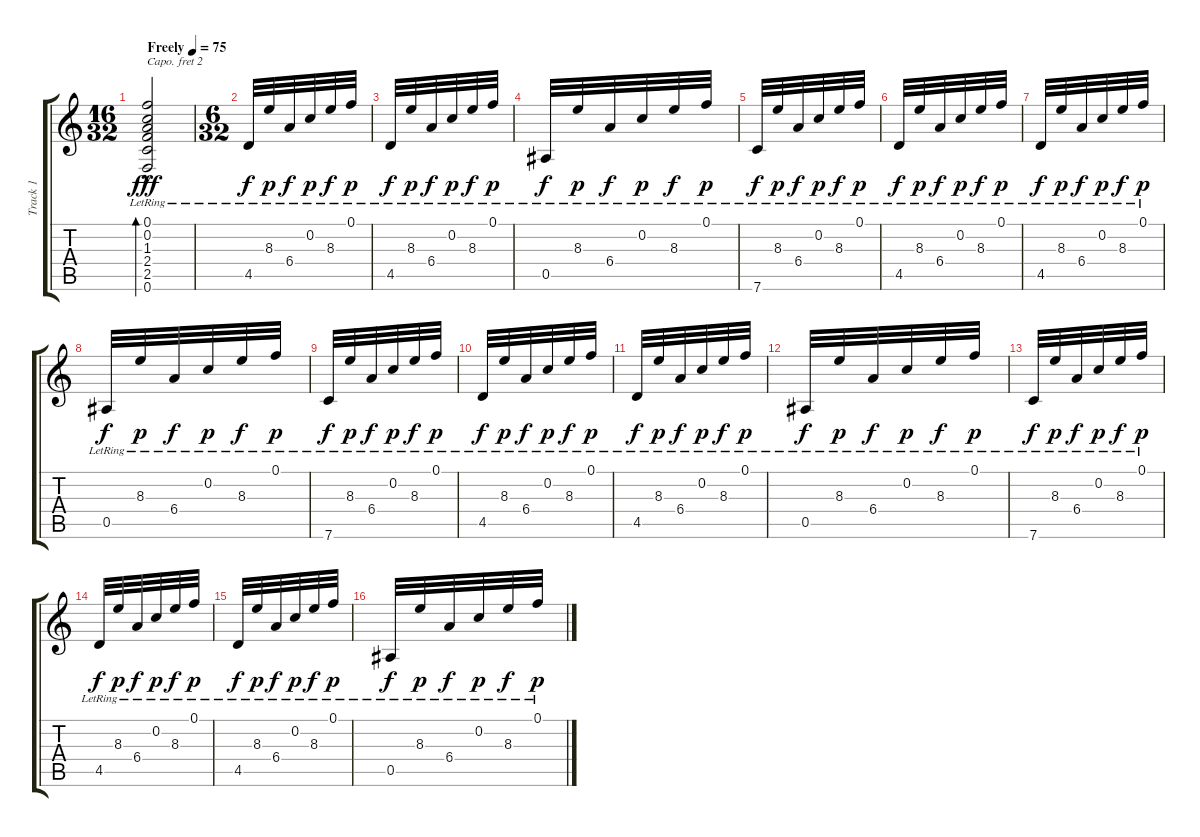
\track ("Track 1" "Track 1") {instrument acousticguitarsteel bank 22}
\staff {score tabs}
\capo 2
\tuning (Eb4 Bb3 Gb3 Db3 Ab2 Eb2) {hide}
\ts (16 32)
\tempo (75 "Freely")
\clef g2
\ks c
(0.1{lr} 0.2{lr} 1.3{hac lr} 2.4{lr} 2.5{lr} 0.6{lr}).2{bd 120 dy fff instrument acousticguitarsteel} |
\ts (6 32)
4.5{lr}.32{dy f} 8.3{lr}.32{dy p} 6.4{lr}.32{dy f} 0.2{lr}.32{dy p} 8.3{lr}.32{dy f} 0.1{lr}.32{dy p} |
4.5{lr}.32{dy f} 8.3{lr}.32{dy p} 6.4{lr}.32{dy f} 0.2{lr}.32{dy p} 8.3{lr}.32{dy f} 0.1{lr}.32{dy p} |
0.5{lr}.32{dy f} 8.3{lr}.32{dy p} 6.4{lr}.32{dy f} 0.2{lr}.32{dy p} 8.3{lr}.32{dy f} 0.1{lr}.32{dy p} |
7.6{lr}.32{dy f} 8.3{lr}.32{dy p} 6.4{lr}.32{dy f} 0.2{lr}.32{dy p} 8.3{lr}.32{dy f} 0.1{lr}.32{dy p} |
4.5{lr}.32{dy f} 8.3{lr}.32{dy p} 6.4{lr}.32{dy f} 0.2{lr}.32{dy p} 8.3{lr}.32{dy f} 0.1{lr}.32{dy p} |
4.5{lr}.32{dy f} 8.3{lr}.32{dy p} 6.4{lr}.32{dy f} 0.2{lr}.32{dy p} 8.3{lr}.32{dy f} 0.1{lr}.32{dy p} |
0.5{lr}.32{dy f} 8.3{lr}.32{dy p} 6.4{lr}.32{dy f} 0.2{lr}.32{dy p} 8.3{lr}.32{dy f} 0.1{lr}.32{dy p} |
7.6{lr}.32{dy f} 8.3{lr}.32{dy p} 6.4{lr}.32{dy f} 0.2{lr}.32{dy p} 8.3{lr}.32{dy f} 0.1{lr}.32{dy p} |
4.5{lr}.32{dy f} 8.3{lr}.32{dy p} 6.4{lr}.32{dy f} 0.2{lr}.32{dy p} 8.3{lr}.32{dy f} 0.1{lr}.32{dy p} |
4.5{lr}.32{dy f} 8.3{lr}.32{dy p} 6.4{lr}.32{dy f} 0.2{lr}.32{dy p} 8.3{lr}.32{dy f} 0.1{lr}.32{dy p} |
0.5{lr}.32{dy f} 8.3{lr}.32{dy p} 6.4{lr}.32{dy f} 0.2{lr}.32{dy p} 8.3{lr}.32{dy f} 0.1{lr}.32{dy p} |
7.6{lr}.32{dy f} 8.3{lr}.32{dy p} 6.4{lr}.32{dy f} 0.2{lr}.32{dy p} 8.3{lr}.32{dy f} 0.1{lr}.32{dy p} |
4.5{lr}.32{dy f} 8.3{lr}.32{dy p} 6.4{lr}.32{dy f} 0.2{lr}.32{dy p} 8.3{lr}.32{dy f} 0.1{lr}.32{dy p} |
4.5{lr}.32{dy f} 8.3{lr}.32{dy p} 6.4{lr}.32{dy f} 0.2{lr}.32{dy p} 8.3{lr}.32{dy f} 0.1{lr}.32{dy p} |
0.5{lr}.32{dy f} 8.3{lr}.32{dy p} 6.4{lr}.32{dy f} 0.2{lr}.32{dy p} 8.3{lr}.32{dy f} 0.1{lr}.32{dy p}
